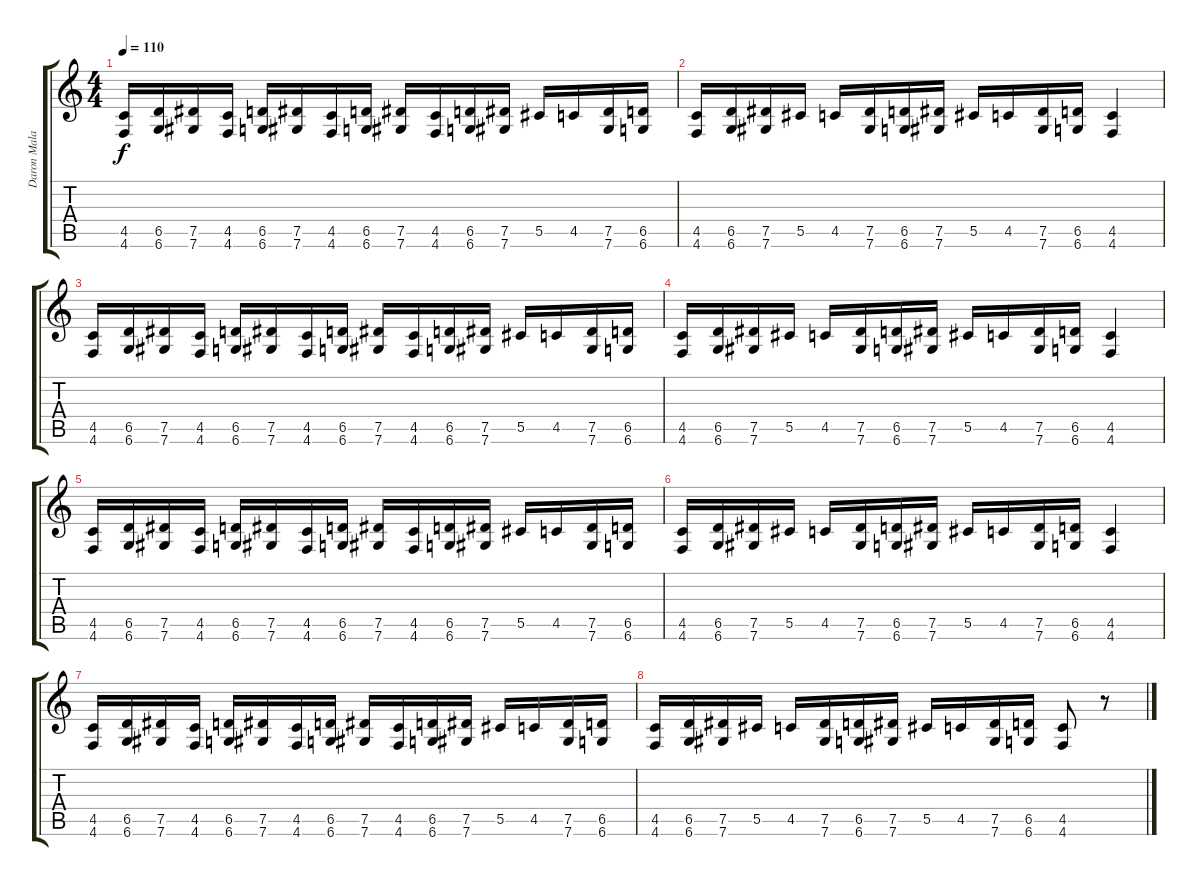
\track ("Daron Malakian" "Daron Mala") {instrument electricguitarmuted}
\staff {score tabs}
\tuning (Eb4 Bb3 Gb3 Db3 Ab2 Db2) {hide}
\ts (4 4)
\tempo 110
\clef g2
\ks c
(4.5 4.6).16{dy f} (6.5 6.6).16 (7.5 7.6).16 (4.5 4.6).16 (6.5 6.6).16 (7.5 7.6).16 (4.5 4.6).16 (6.5 6.6).16 (7.5 7.6).16 (4.5 4.6).16 (6.5 6.6).16 (7.5 7.6).16 5.5.16 4.5.16 (7.5 7.6).16 (6.5 6.6).16 |
(4.5 4.6).16 (6.5 6.6).16 (7.5 7.6).16 5.5.16 4.5.16 (7.5 7.6).16 (6.5 6.6).16 (7.5 7.6).16 5.5.16 4.5.16 (7.5 7.6).16 (6.5 6.6).16 (4.5 4.6).4 |
(4.5 4.6).16 (6.5 6.6).16 (7.5 7.6).16 (4.5 4.6).16 (6.5 6.6).16 (7.5 7.6).16 (4.5 4.6).16 (6.5 6.6).16 (7.5 7.6).16 (4.5 4.6).16 (6.5 6.6).16 (7.5 7.6).16 5.5.16 4.5.16 (7.5 7.6).16 (6.5 6.6).16 |
(4.5 4.6).16 (6.5 6.6).16 (7.5 7.6).16 5.5.16 4.5.16 (7.5 7.6).16 (6.5 6.6).16 (7.5 7.6).16 5.5.16 4.5.16 (7.5 7.6).16 (6.5 6.6).16 (4.5 4.6).4 |
(4.5 4.6).16 (6.5 6.6).16 (7.5 7.6).16 (4.5 4.6).16 (6.5 6.6).16 (7.5 7.6).16 (4.5 4.6).16 (6.5 6.6).16 (7.5 7.6).16 (4.5 4.6).16 (6.5 6.6).16 (7.5 7.6).16 5.5.16 4.5.16 (7.5 7.6).16 (6.5 6.6).16 |
(4.5 4.6).16 (6.5 6.6).16 (7.5 7.6).16 5.5.16 4.5.16 (7.5 7.6).16 (6.5 6.6).16 (7.5 7.6).16 5.5.16 4.5.16 (7.5 7.6).16 (6.5 6.6).16 (4.5 4.6).4 |
(4.5 4.6).16 (6.5 6.6).16 (7.5 7.6).16 (4.5 4.6).16 (6.5 6.6).16 (7.5 7.6).16 (4.5 4.6).16 (6.5 6.6).16 (7.5 7.6).16 (4.5 4.6).16 (6.5 6.6).16 (7.5 7.6).16 5.5.16 4.5.16 (7.5 7.6).16 (6.5 6.6).16 |
(4.5 4.6).16 (6.5 6.6).16 (7.5 7.6).16 5.5.16 4.5.16 (7.5 7.6).16 (6.5 6.6).16 (7.5 7.6).16 5.5.16 4.5.16 (7.5 7.6).16 (6.5 6.6).16 (4.5 4.6).8 r.8
